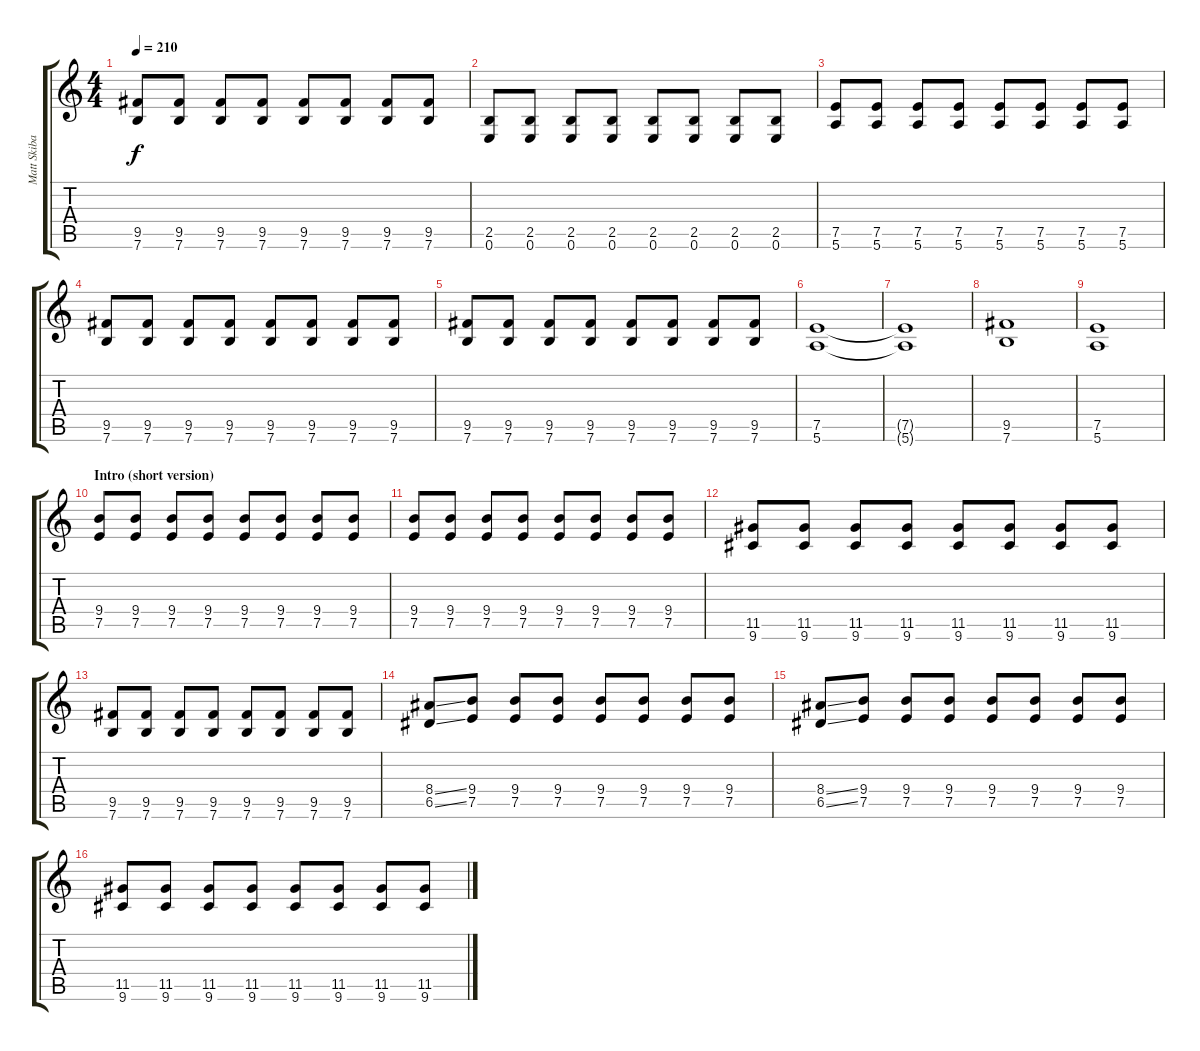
\track ("Matt Skiba - Guitar" "Matt Skiba") {instrument distortionguitar}
\staff {score tabs}
\tuning (E4 B3 G3 D3 A2 E2) {hide}
\ts (4 4)
\tempo 210
\clef g2
\ks c
(9.5 7.6).8{dy f} (9.5 7.6).8 (9.5 7.6).8 (9.5 7.6).8 (9.5 7.6).8 (9.5 7.6).8 (9.5 7.6).8 (9.5 7.6).8 |
(2.5 0.6).8 (2.5 0.6).8 (2.5 0.6).8 (2.5 0.6).8 (2.5 0.6).8 (2.5 0.6).8 (2.5 0.6).8 (2.5 0.6).8 |
(7.5 5.6).8 (7.5 5.6).8 (7.5 5.6).8 (7.5 5.6).8 (7.5 5.6).8 (7.5 5.6).8 (7.5 5.6).8 (7.5 5.6).8 |
(9.5 7.6).8 (9.5 7.6).8 (9.5 7.6).8 (9.5 7.6).8 (9.5 7.6).8 (9.5 7.6).8 (9.5 7.6).8 (9.5 7.6).8 |
(9.5 7.6).8 (9.5 7.6).8 (9.5 7.6).8 (9.5 7.6).8 (9.5 7.6).8 (9.5 7.6).8 (9.5 7.6).8 (9.5 7.6).8 |
(7.5 5.6).1 |
(7.5{t} 5.6{t}).1 |
(9.5 7.6).1 |
(7.5 5.6).1 |
\section ("" "Intro (short version)")
(9.4 7.5).8 (9.4 7.5).8 (9.4 7.5).8 (9.4 7.5).8 (9.4 7.5).8 (9.4 7.5).8 (9.4 7.5).8 (9.4 7.5).8 |
(9.4 7.5).8 (9.4 7.5).8 (9.4 7.5).8 (9.4 7.5).8 (9.4 7.5).8 (9.4 7.5).8 (9.4 7.5).8 (9.4 7.5).8 |
(11.5 9.6).8 (11.5 9.6).8 (11.5 9.6).8 (11.5 9.6).8 (11.5 9.6).8 (11.5 9.6).8 (11.5 9.6).8 (11.5 9.6).8 |
(9.5 7.6).8 (9.5 7.6).8 (9.5 7.6).8 (9.5 7.6).8 (9.5 7.6).8 (9.5 7.6).8 (9.5 7.6).8 (9.5 7.6).8 |
(8.4{ss} 6.5{ss}).8 (9.4 7.5).8 (9.4 7.5).8 (9.4 7.5).8 (9.4 7.5).8 (9.4 7.5).8 (9.4 7.5).8 (9.4 7.5).8 |
(8.4{ss} 6.5{ss}).8 (9.4 7.5).8 (9.4 7.5).8 (9.4 7.5).8 (9.4 7.5).8 (9.4 7.5).8 (9.4 7.5).8 (9.4 7.5).8 |
(11.5 9.6).8 (11.5 9.6).8 (11.5 9.6).8 (11.5 9.6).8 (11.5 9.6).8 (11.5 9.6).8 (11.5 9.6).8 (11.5 9.6).8
